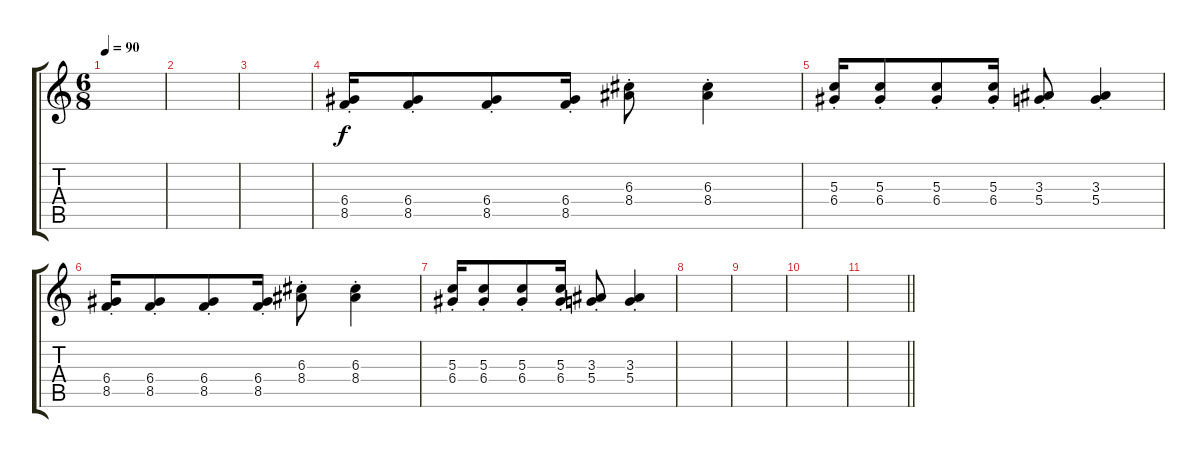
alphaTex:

\track "" {instrument distortionguitar}
\staff {score tabs}
\tuning (E4 B3 G3 D3 A2 E2) {hide}
\ts (6 8)
\tempo 90
\clef g2
\ks c
|
|
|
(6.4{st} 8.5{st}).16 (6.4{st} 8.5{st}).8 (6.4{st} 8.5{st}).8 (6.4{st} 8.5{st}).16 (6.3{st} 8.4{st}).8 (6.3{st} 8.4{st}).4 |
(5.3{st} 6.4{st}).16 (5.3{st} 6.4{st}).8 (5.3{st} 6.4{st}).8 (5.3{st} 6.4{st}).16 (3.3{st} 5.4{st}).8 (3.3{st} 5.4{st}).4 |
(6.4{st} 8.5{st}).16 (6.4{st} 8.5{st}).8 (6.4{st} 8.5{st}).8 (6.4{st} 8.5{st}).16 (6.3{st} 8.4{st}).8 (6.3{st} 8.4{st}).4 |
(5.3{st} 6.4{st}).16 (5.3{st} 6.4{st}).8 (5.3{st} 6.4{st}).8 (5.3{st} 6.4{st}).16 (3.3{st} 5.4{st}).8 (3.3{st} 5.4{st}).4 |
|
|
|
\barLineRight lightlight
